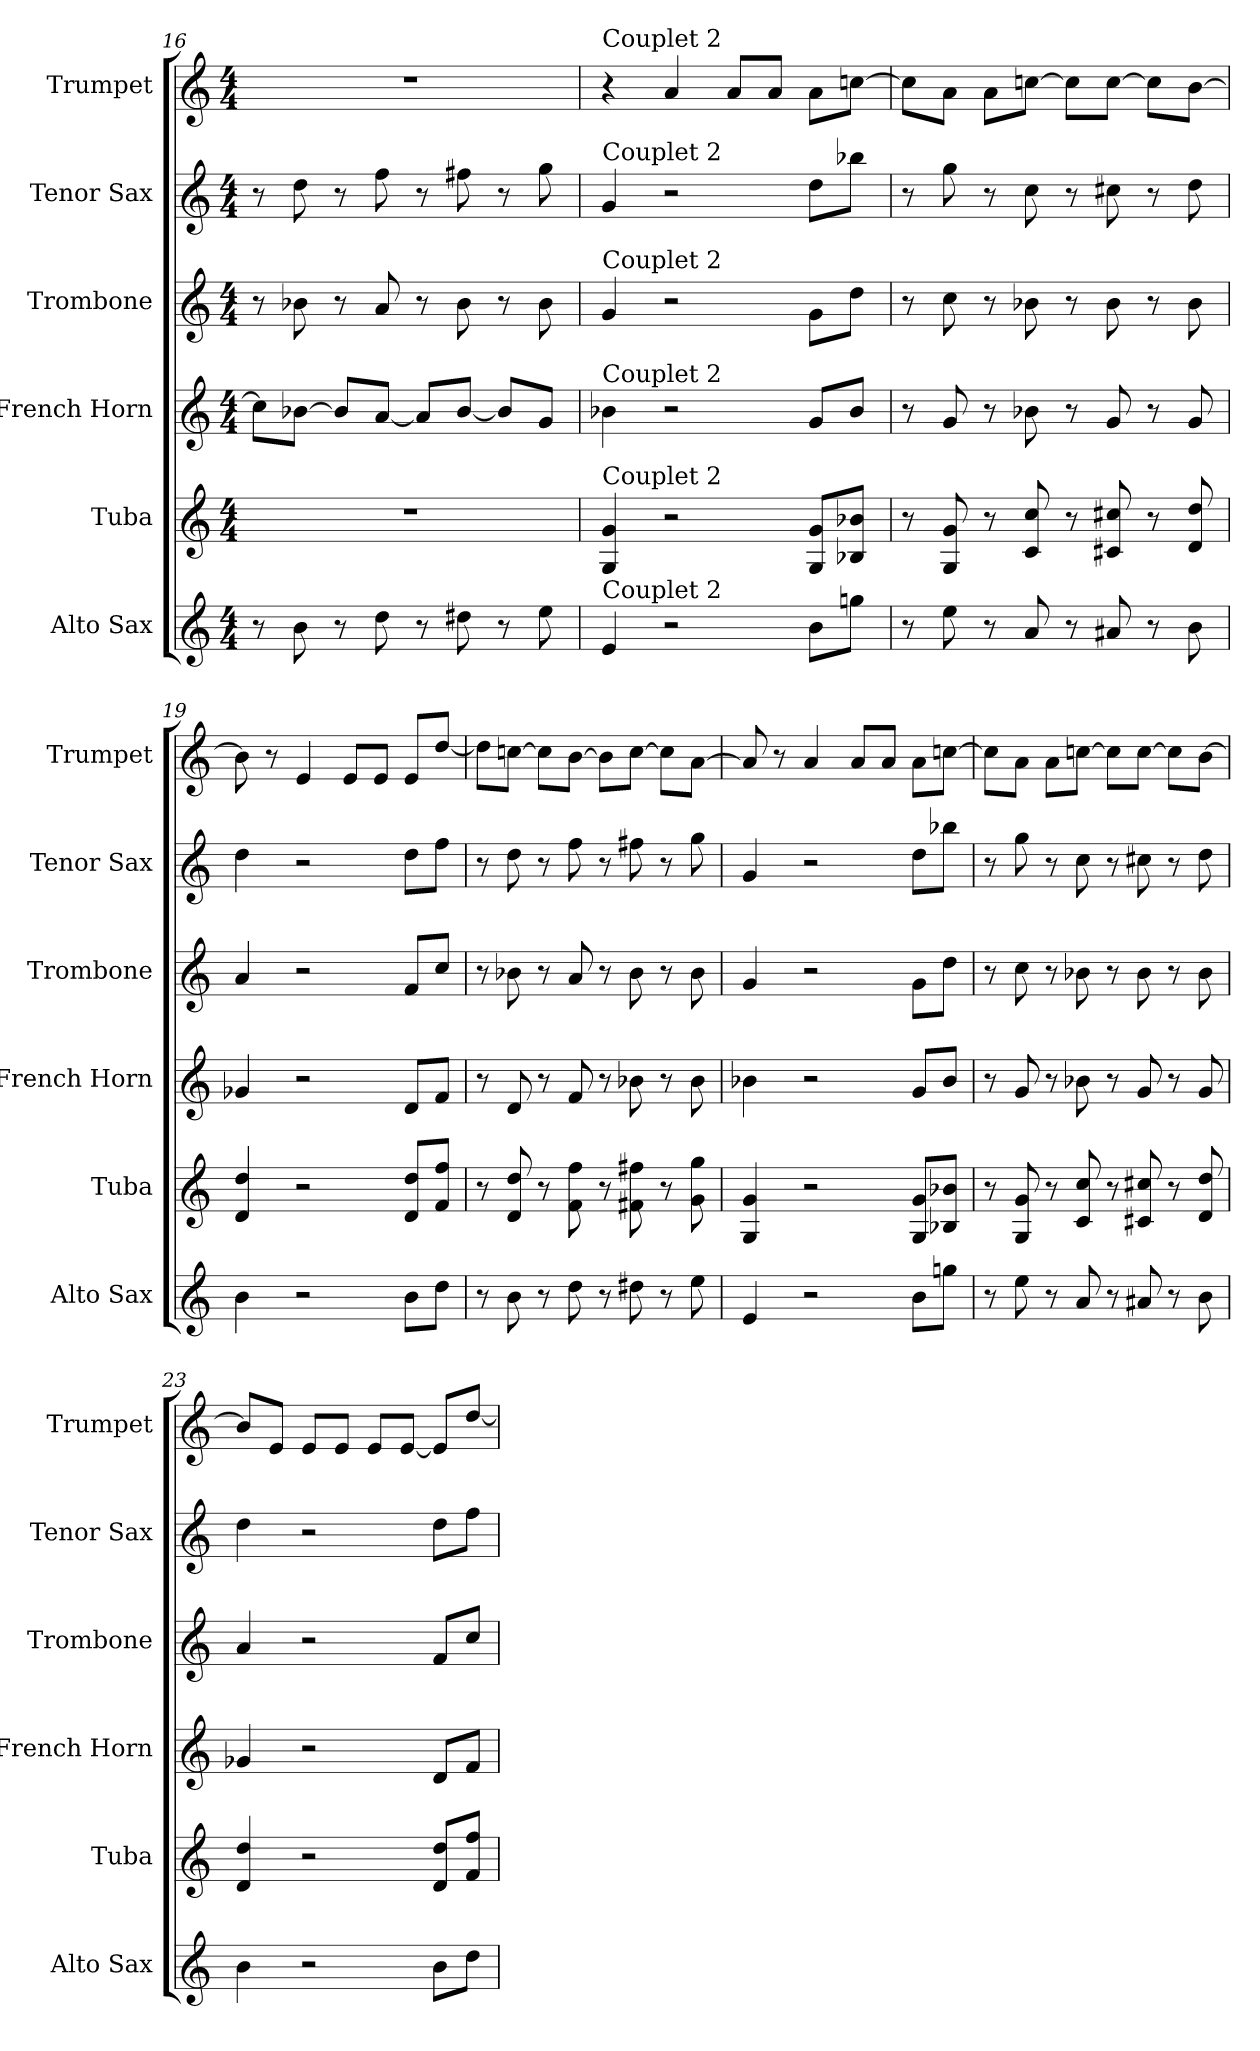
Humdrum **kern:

**kern	**kern	**kern	**kern	**kern	**kern
*part6	*part5	*part4	*part3	*part2	*part1
*staff6	*staff5	*staff4	*staff3	*staff2	*staff1
*I"Alto Sax	*I"Tuba	*I"French Horn	*I"Trombone	*I"Tenor Sax	*I"Trumpet
*I'Alto Sax	*I'Tuba	*I'French Horn	*I'Trombone	*I'Tenor Sax	*I'Trumpet
*clefG2	*clefG2	*clefG2	*clefG2	*clefG2	*clefG2
*ITrd5c9	*ITrd15c26	*ITrd8c14	*ITrd8c14	*ITrd8c14	*ITrd1c2
*M4/4	*M4/4	*M4/4	*M4/4	*M4/4	*M4/4
=16	=16	=16	=16	=16	=16
8r	1r	8cL]	8r	8r	1r
8d	.	[8B-J	8B-	8d	.
8r	.	8B-L]	8r	8r	.
8f	.	[8AJ	8A	8f	.
8r	.	8AL]	8r	8r	.
8f#X	.	[8B-J	8B-	8f#X	.
8r	.	8B-L]	8r	8r	.
8g	.	8GJ	8B-	8g	.
=17	=17	=17	=17	=17	=17
!	!	!	!	!	!LO:TX:a:t=Couplet 2
!	!	!	!	!LO:TX:a:t=Couplet 2	!
!	!	!	!LO:TX:a:t=Couplet 2	!	!
!	!	!LO:TX:a:t=Couplet 2	!	!	!
!	!LO:TX:a:t=Couplet 2	!	!	!	!
!LO:TX:a:t=Couplet 2	!	!	!	!	!
4G	4GGG 4GG	4B-	4G	4G	4r
2r	2r	2r	2r	2r	4g
.	.	.	.	.	8gL
.	.	.	.	.	8gJ
8dL	8GGG 8GGL	8GL	8GL	8dL	8gL
8b-J	8BBB- 8BB-J	8B-J	8dJ	8b-J	[8b-J
=18	=18	=18	=18	=18	=18
8r	8r	8r	8r	8r	8b-L]
8g	8GGG 8GG	8G	8c	8g	8gJ
8r	8r	8r	8r	8r	8gL
8c	8CC 8C	8B-	8B-	8c	[8b-J
8r	8r	8r	8r	8r	8b-L]
8c#X	8CC#X 8C#X	8G	8B-	8c#X	[8b-J
8r	8r	8r	8r	8r	8b-L]
8d	8DD 8D	8G	8B-	8d	[8aJ
=19	=19	=19	=19	=19	=19
4d	4DD 4D	4G-X	4A	4d	8a]
.	.	.	.	.	8r
2r	2r	2r	2r	2r	4d
.	.	.	.	.	8dL
.	.	.	.	.	8dJ
8dL	8DD 8DL	8DL	8FL	8dL	8dL
8fJ	8FF 8FJ	8FJ	8cJ	8fJ	[8ccJ
=20	=20	=20	=20	=20	=20
8r	8r	8r	8r	8r	8ccL]
8d	8DD 8D	8D	8B-	8d	[8b-J
8r	8r	8r	8r	8r	8b-L]
8f	8FF 8F	8F	8A	8f	[8aJ
8r	8r	8r	8r	8r	8aL]
8f#X	8FF#X 8F#X	8B-	8B-	8f#X	[8b-J
8r	8r	8r	8r	8r	8b-L]
8g	8GG 8G	8B-	8B-	8g	[8gJ
=21	=21	=21	=21	=21	=21
4G	4GGG 4GG	4B-	4G	4G	8g]
.	.	.	.	.	8r
2r	2r	2r	2r	2r	4g
.	.	.	.	.	8gL
.	.	.	.	.	8gJ
8dL	8GGG 8GGL	8GL	8GL	8dL	8gL
8b-J	8BBB- 8BB-J	8B-J	8dJ	8b-J	[8b-J
=22	=22	=22	=22	=22	=22
8r	8r	8r	8r	8r	8b-L]
8g	8GGG 8GG	8G	8c	8g	8gJ
8r	8r	8r	8r	8r	8gL
8c	8CC 8C	8B-	8B-	8c	[8b-J
8r	8r	8r	8r	8r	8b-L]
8c#X	8CC#X 8C#X	8G	8B-	8c#X	[8b-J
8r	8r	8r	8r	8r	8b-L]
8d	8DD 8D	8G	8B-	8d	[8aJ
=23	=23	=23	=23	=23	=23
4d	4DD 4D	4G-X	4A	4d	8aL]
.	.	.	.	.	8dJ
2r	2r	2r	2r	2r	8dL
.	.	.	.	.	8dJ
.	.	.	.	.	8dL
.	.	.	.	.	[8dJ
8dL	8DD 8DL	8DL	8FL	8dL	8dL]
8fJ	8FF 8FJ	8FJ	8cJ	8fJ	[8ccJ
=	=	=	=	=	=
*-	*-	*-	*-	*-	*-
